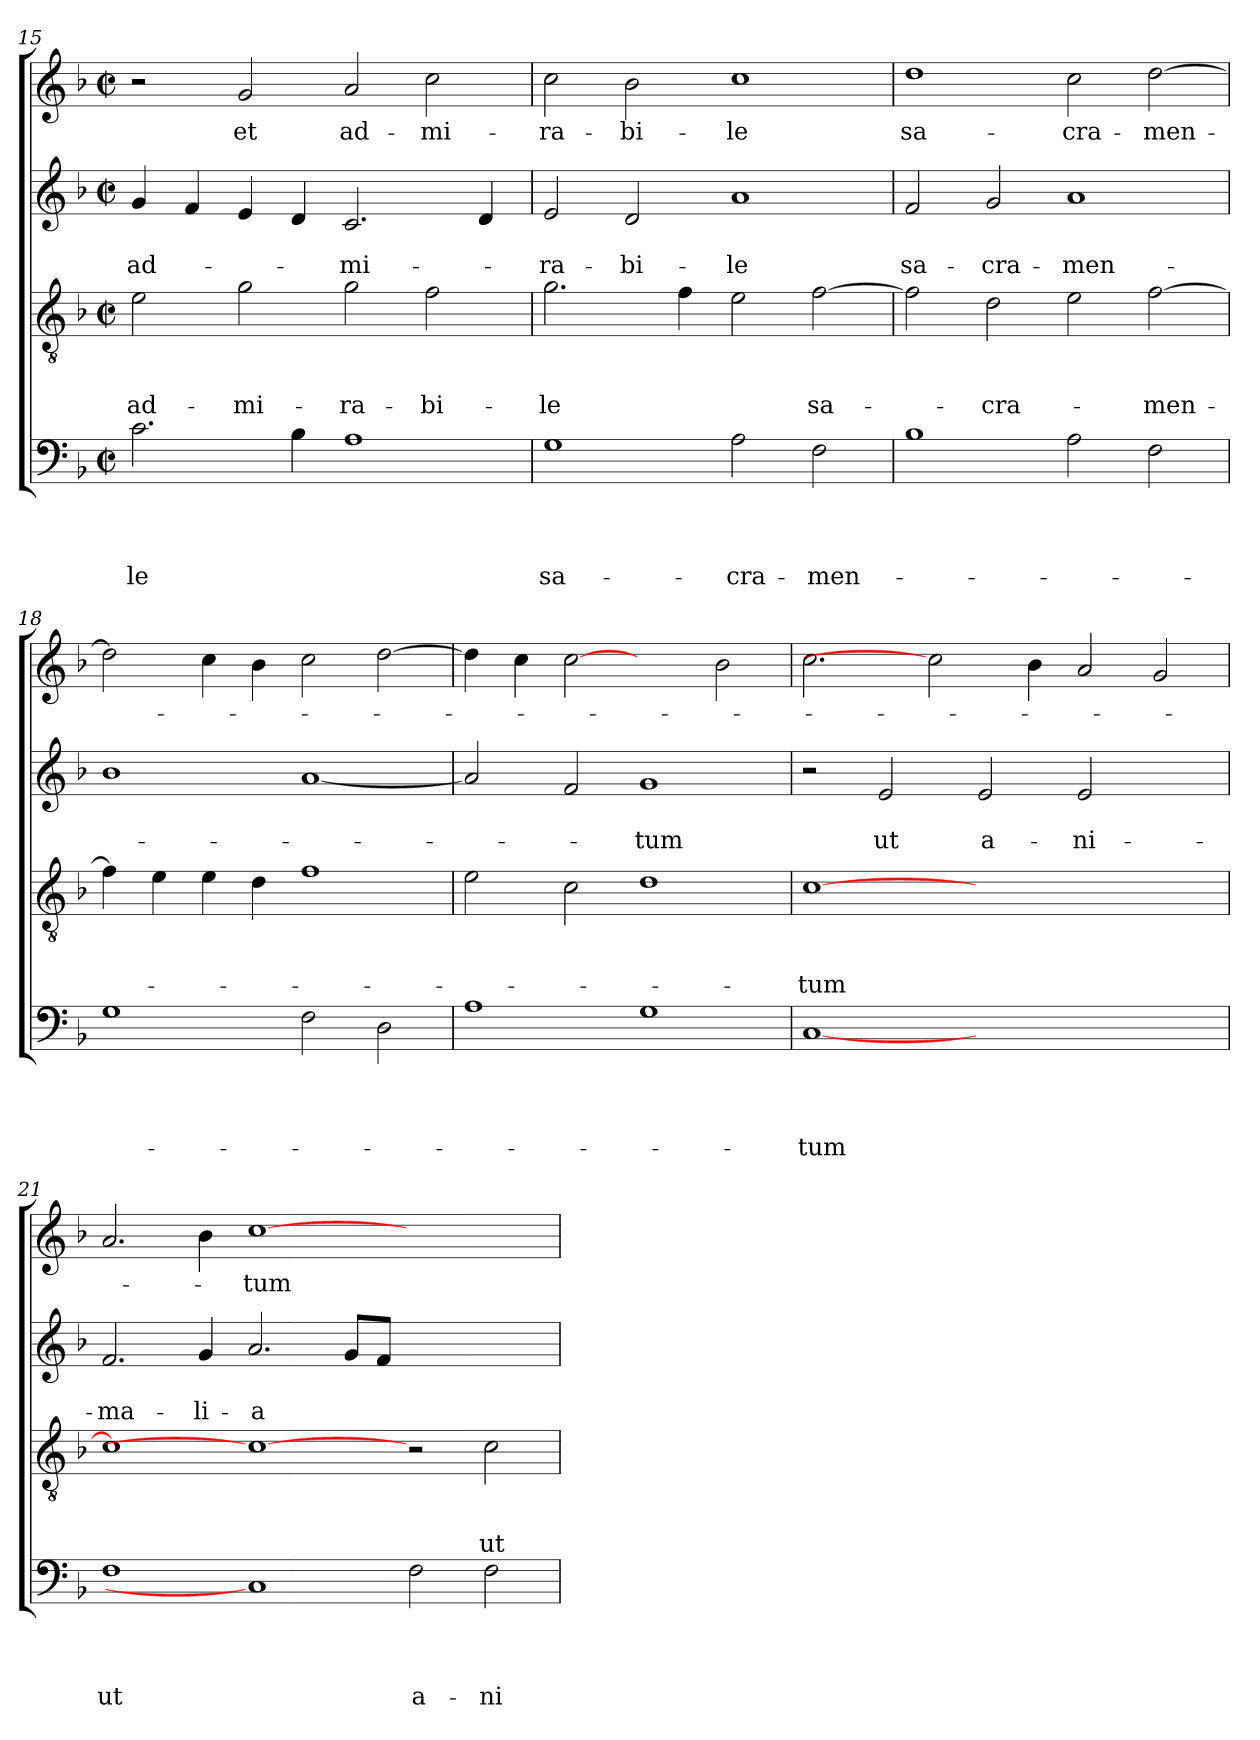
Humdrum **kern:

**kern	**text	**text	**text	**text	**kern	**text	**text	**text	**kern	**text	**text	**kern	**text
*part4	*part4	*part4	*part4	*part4	*part3	*part3	*part3	*part3	*part2	*part2	*part2	*part1	*part1
*staff4	*staff4	*staff4	*staff4	*staff4	*staff3	*staff3	*staff3	*staff3	*staff2	*staff2	*staff2	*staff1	*staff1
*clefF4	*	*	*	*	*clefGv2	*	*	*	*clefG2	*	*	*clefG2	*
*k[b-]	*	*	*	*	*k[b-]	*	*	*	*k[b-]	*	*	*k[b-]	*
*F:	*	*	*	*	*F:	*	*	*	*F:	*	*	*F:	*
*M2/2	*	*	*	*	*M2/2	*	*	*	*M2/2	*	*	*M2/2	*
*met(c|)	*	*	*	*	*met(c|)	*	*	*	*met(c|)	*	*	*met(c|)	*
=15	=15	=15	=15	=15	=15	=15	=15	=15	=15	=15	=15	=15	=15
!	!	!	!	!LO:LY:b	!	!	!	!LO:LY:b	!	!	!LO:LY:b	!	!
2.c\	.	.	.	-le	2e\	.	.	ad-	4g/	.	ad-	2r	.
.	.	.	.	.	.	.	.	.	4f/	.	.	.	.
!	!	!	!	!	!	!	!	!LO:LY:b	!	!	!	!	!LO:LY:b
.	.	.	.	.	2g\	.	.	-mi-	4e/	.	.	2g/	et
4B-\	.	.	.	.	.	.	.	.	4d/	.	.	.	.
!	!	!	!	!	!	!	!	!LO:LY:b	!	!	!LO:LY:b	!	!LO:LY:b
1A	.	.	.	.	2g\	.	.	-ra-	2.c/	.	-mi-	2a/	ad-
!	!	!	!	!	!	!	!	!LO:LY:b	!	!	!	!	!LO:LY:b
.	.	.	.	.	2f\	.	.	-bi-	.	.	.	2cc\	-mi-
.	.	.	.	.	.	.	.	.	4d/	.	.	.	.
=16	=16	=16	=16	=16	=16	=16	=16	=16	=16	=16	=16	=16	=16
!	!	!	!	!LO:LY:b	!	!	!	!LO:LY:b	!	!	!LO:LY:b	!	!LO:LY:b
1G	.	.	.	sa-	2.g\	.	.	-le	2e/	.	-ra-	2cc\	-ra-
!	!	!	!	!	!	!	!	!	!	!	!LO:LY:b	!	!LO:LY:b
.	.	.	.	.	.	.	.	.	2d/	.	-bi-	2b-\	-bi-
.	.	.	.	.	4f\	.	.	.	.	.	.	.	.
!	!	!	!	!LO:LY:b	!	!	!	!	!	!	!LO:LY:b	!	!LO:LY:b
2A\	.	.	.	-cra-	2e\	.	.	.	1a	.	-le	1cc	-le
!	!	!	!	!LO:LY:b	!	!	!	!LO:LY:b	!	!	!	!	!
2F\	.	.	.	-men-	[2f\	.	.	sa-	.	.	.	.	.
=17	=17	=17	=17	=17	=17	=17	=17	=17	=17	=17	=17	=17	=17
!	!	!	!	!	!	!	!	!	!	!	!LO:LY:b	!	!LO:LY:b
1B-	.	.	.	.	2f\]	.	.	.	2f/	.	sa-	1dd	sa-
!	!	!	!	!	!	!	!	!LO:LY:b	!	!	!LO:LY:b	!	!
.	.	.	.	.	2d\	.	.	-cra-	2g/	.	-cra-	.	.
!	!	!	!	!	!	!	!	!	!	!	!LO:LY:b	!	!LO:LY:b
2A\	.	.	.	.	2e\	.	.	.	1a	.	-men-	2cc\	-cra-
!	!	!	!	!	!	!	!	!LO:LY:b	!	!	!	!	!LO:LY:b
2F\	.	.	.	.	[2f\	.	.	-men-	.	.	.	[2dd\	-men-
=18	=18	=18	=18	=18	=18	=18	=18	=18	=18	=18	=18	=18	=18
1G	.	.	.	.	4f\]	.	.	.	1b-	.	.	2dd\]	.
.	.	.	.	.	4e\	.	.	.	.	.	.	.	.
.	.	.	.	.	4e\	.	.	.	.	.	.	4cc\	.
.	.	.	.	.	4d\	.	.	.	.	.	.	4b-\	.
2F\	.	.	.	.	1f	.	.	.	[1a	.	.	2cc\	.
2D\	.	.	.	.	.	.	.	.	.	.	.	[2dd\	.
!!LO:LB:g=z
=19	=19	=19	=19	=19	=19	=19	=19	=19	=19	=19	=19	=19	=19
1A	.	.	.	.	2e\	.	.	.	2a/]	.	.	4dd\]	.
.	.	.	.	.	.	.	.	.	.	.	.	4cc\	.
.	.	.	.	.	2c\	.	.	.	2f/	.	.	[2cc	.
!	!	!	!	!	!	!	!	!	!	!	!LO:LY:b	!	!
1G	.	.	.	.	1d	.	.	.	1g	.	-tum	2ryy	.
.	.	.	.	.	.	.	.	.	.	.	.	2b-\	.
=20	=20	=20	=20	=20	=20	=20	=20	=20	=20	=20	=20	=20	=20
!	!	!	!	!LO:LY:b	!	!	!	!LO:LY:b	!	!	!	!	!
[1C	.	.	.	-tum	[1c	.	.	-tum	2r	.	.	2.cc\	.
!	!	!	!	!	!	!	!	!	!	!	!LO:LY:b	!	!
.	.	.	.	.	.	.	.	.	2e/	.	ut	.	.
.	.	.	.	.	.	.	.	.	.	.	.	2cc]	.
!	!	!	!	!	!	!	!	!	!	!	!LO:LY:b	!	!
1.ryy	.	.	.	.	1.ryy	.	.	.	2e/	.	a-	.	.
.	.	.	.	.	.	.	.	.	.	.	.	4b-\	.
!	!	!	!	!	!	!	!	!	!	!	!LO:LY:b	!	!
.	.	.	.	.	.	.	.	.	2e/	.	-ni-	2a/	.
.	.	.	.	.	.	.	.	.	2ryy	.	.	2g/	.
=21	=21	=21	=21	=21	=21	=21	=21	=21	=21	=21	=21	=21	=21
!	!	!	!	!LO:LY:b	!	!	!	!	!	!	!LO:LY:b	!	!
1F	.	.	.	ut	1c]	.	.	.	2.f/	.	-ma-	2.a/	.
!	!	!	!	!	!	!	!	!	!	!	!LO:LY:b	!	!
.	.	.	.	.	.	.	.	.	4g/	.	-li-	4b-\	.
!	!	!	!	!	!	!	!	!	!	!	!LO:LY:b	!	!LO:LY:b
1C]	.	.	.	.	1c_	.	.	.	2.a/	.	-a	[1cc	-tum
.	.	.	.	.	.	.	.	.	8g/L	.	.	.	.
.	.	.	.	.	.	.	.	.	8f/J	.	.	.	.
!	!	!	!	!LO:LY:b	!	!	!	!	!	!	!	!	!
2F\	.	.	.	a-	2r	.	.	.	1ryy	.	.	1ryy	.
!	!	!	!	!LO:LY:b	!	!	!	!LO:LY:b	!	!	!	!	!
2F\	.	.	.	-ni-	2c\	.	.	ut	.	.	.	.	.
=	=	=	=	=	=	=	=	=	=	=	=	=	=
*-	*-	*-	*-	*-	*-	*-	*-	*-	*-	*-	*-	*-	*-
